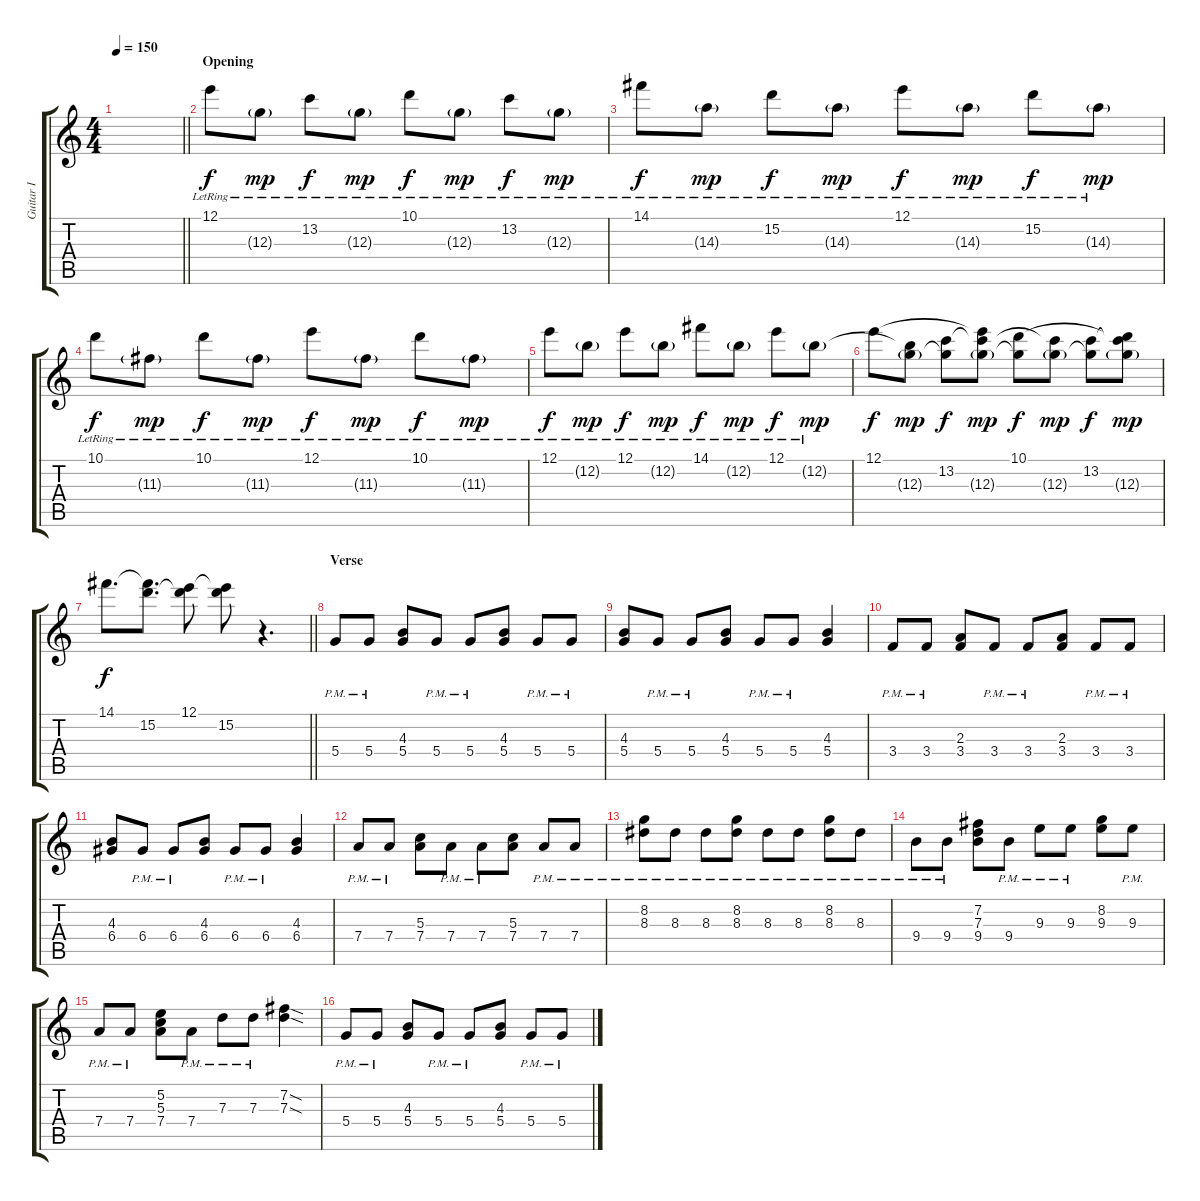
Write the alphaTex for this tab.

\track ("Guitar I" "Guitar I") {instrument distortionguitar}
\staff {score tabs}
\tuning (E4 B3 G3 D3 A2 E2) {hide}
\ts (4 4)
\tempo 150
\clef g2
\barLineRight lightlight
\ks c
|
\section ("" "Opening")
12.1{lr}.8{balance 8 instrument electricguitarjazz} 12.3{g lr}.8{dy mp} 13.2{lr}.8{dy f} 12.3{g lr}.8{dy mp} 10.1{lr}.8{dy f} 12.3{g lr}.8{dy mp} 13.2{lr}.8{dy f} 12.3{g lr}.8{dy mp} |
14.1{lr}.8{dy f} 14.3{g lr}.8{dy mp} 15.2{lr}.8{dy f} 14.3{g lr}.8{dy mp} 12.1{lr}.8{dy f} 14.3{g lr}.8{dy mp} 15.2{lr}.8{dy f} 14.3{g lr}.8{dy mp} |
10.1{lr}.8{dy f} 11.3{g lr}.8{dy mp} 10.1{lr}.8{dy f} 11.3{g lr}.8{dy mp} 12.1{lr}.8{dy f} 11.3{g lr}.8{dy mp} 10.1{lr}.8{dy f} 11.3{g lr}.8{dy mp} |
12.1{lr}.8{dy f} 12.2{g lr}.8{dy mp} 12.1{lr}.8{dy f} 12.2{g lr}.8{dy mp} 14.1{lr}.8{dy f} 12.2{g lr}.8{dy mp} 12.1{lr}.8{dy f} 12.2{g lr}.8{dy mp} |
12.1.8{dy f} (12.2{t} 12.3{g}).8{dy mp} (13.2 12.3{t}).8{dy f} (12.1{t} 13.2{t} 12.3{g}).8{dy mp} (10.1 12.3{t}).8{dy f} (13.2{t} 12.3{g}).8{dy mp} (13.2 12.3{t}).8{dy f} (10.1{t} 13.2{t} 12.3{g}).8{dy mp} |
\barLineRight lightlight
14.1.8{d dy f} (14.1{t} 15.2).8{d} (12.1 15.2{t}).8 (12.1{t} 15.2).8 r.4{d} |
\section ("" "Verse")
5.4{pm}.8{balance 0 instrument distortionguitar} 5.4{pm}.8 (4.3 5.4).8 5.4{pm}.8 5.4{pm}.8 (4.3 5.4).8 5.4{pm}.8 5.4{pm}.8 |
(4.3 5.4).8 5.4{pm}.8 5.4{pm}.8 (4.3 5.4).8 5.4{pm}.8 5.4{pm}.8 (4.3 5.4).4 |
3.4{pm}.8 3.4{pm}.8 (2.3 3.4).8 3.4{pm}.8 3.4{pm}.8 (2.3 3.4).8 3.4{pm}.8 3.4{pm}.8 |
(4.3 6.4).8 6.4{pm}.8 6.4{pm}.8 (4.3 6.4).8 6.4{pm}.8 6.4{pm}.8 (4.3 6.4).4 |
7.4{pm}.8 7.4{pm}.8 (5.3 7.4).8 7.4{pm}.8 7.4{pm}.8 (5.3 7.4).8 7.4{pm}.8 7.4{pm}.8 |
(8.2 8.3{pm}).8 8.3{pm}.8 8.3{pm}.8 (8.2 8.3{pm}).8 8.3{pm}.8 8.3{pm}.8 (8.2 8.3{pm}).8 8.3{pm}.8 |
9.4{pm}.8 9.4{pm}.8 (7.2 7.3 9.4).8 9.4{pm}.8 9.3{pm}.8 9.3{pm}.8 (8.2 9.3).8 9.3{pm}.8 |
7.4{pm}.8 7.4{pm}.8 (5.2 5.3 7.4).8 7.4{pm}.8 7.3{pm}.8 7.3{pm}.8 (7.2{sod} 7.3{sod}).4 |
5.4{pm}.8 5.4{pm}.8 (4.3 5.4).8 5.4{pm}.8 5.4{pm}.8 (4.3 5.4).8 5.4{pm}.8 5.4{pm}.8
